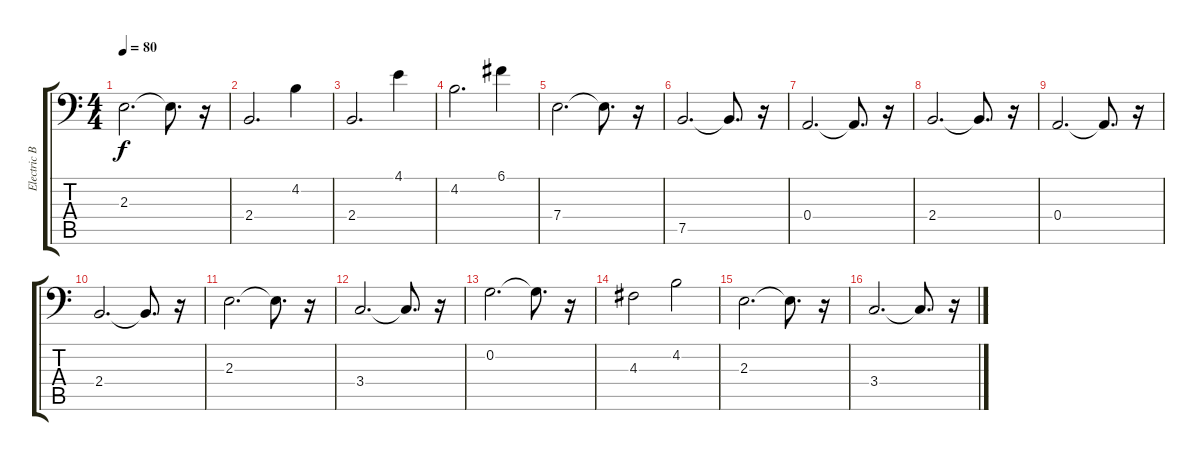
\track ("Electric Bass" "Electric B") {instrument electricbassfinger}
\staff {score tabs}
\tuning (C3 G2 D2 A1 E1 B0) {hide}
\ts (4 4)
\tempo 80
\clef f4
\ks c
2.3.2{d dy f} 2.3{t}.8{d} r.16 |
2.4.2{d} 4.2.4 |
2.4.2{d} 4.1.4 |
4.2.2{d} 6.1.4 |
7.4.2{d} 7.4{t}.8{d} r.16 |
7.5.2{d} 7.5{t}.8{d} r.16 |
0.4.2{d} 0.4{t}.8{d} r.16 |
2.4.2{d} 2.4{t}.8{d} r.16 |
0.4.2{d} 0.4{t}.8{d} r.16 |
2.4.2{d} 2.4{t}.8{d} r.16 |
2.3.2{d} 2.3{t}.8{d} r.16 |
3.4.2{d} 3.4{t}.8{d} r.16 |
0.2.2{d} 0.2{t}.8{d} r.16 |
4.3.2 4.2.2 |
2.3.2{d} 2.3{t}.8{d} r.16 |
3.4.2{d} 3.4{t}.8{d} r.16
